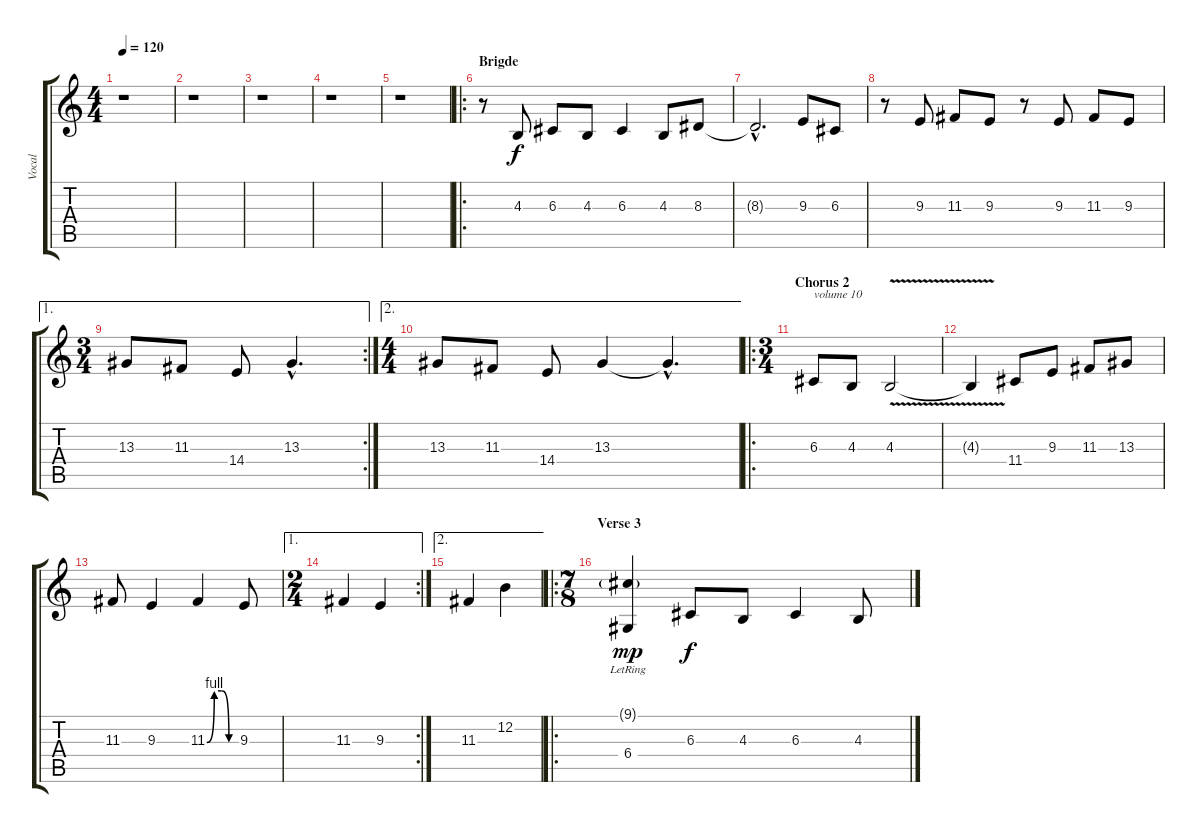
\track ("Vocal" "Vocal") {instrument lead8bassandlead}
\staff {score tabs}
\tuning (E4 B3 G3 D3 A2 E2) {hide}
\ts (4 4)
\tempo 120
\clef g2
\ks c
r.1{dy f} |
r.1 |
r.1 |
r.1 |
r.1 |
\ro
\section ("" "Brigde")
r.8 4.3.8 6.3.8 4.3.8 6.3.4 4.3.8 8.3.8 |
8.3{hac t}.2{d} 9.3.8 6.3.8 |
r.8 9.3.8 11.3.8 9.3.8 r.8 9.3.8 11.3.8 9.3.8 |
\ae 1
\rc 2
\ts (3 4)
13.3.8 11.3.8 14.4.8 13.3{hac}.4{d} |
\ae 2
\ts (4 4)
13.3.8 11.3.8 14.4.8 13.3.4 13.3{hac t}.4{d} |
\ro
\ts (3 4)
\section ("" "Chorus 2")
6.3.8{txt "volume 10" volume 10} 4.3.8 4.3{v}.2 |
4.3{t}.4 11.4.8 9.3.8 11.3.8 13.3.8 |
11.3.8 9.3.4 11.3{be (custom 0 0 15 4 30 4 45 0 60 0)}.4 9.3.8 |
\ae 1
\rc 2
\ts (2 4)
11.3.4 9.3.4 |
\ae 2
11.3.4 12.2.4 |
\ro
\ts (7 8)
\section ("" "Verse 3")
(9.1{g lr} 6.4).4{dy mp} 6.3.8{dy f} 4.3.8 6.3.4 4.3.8
